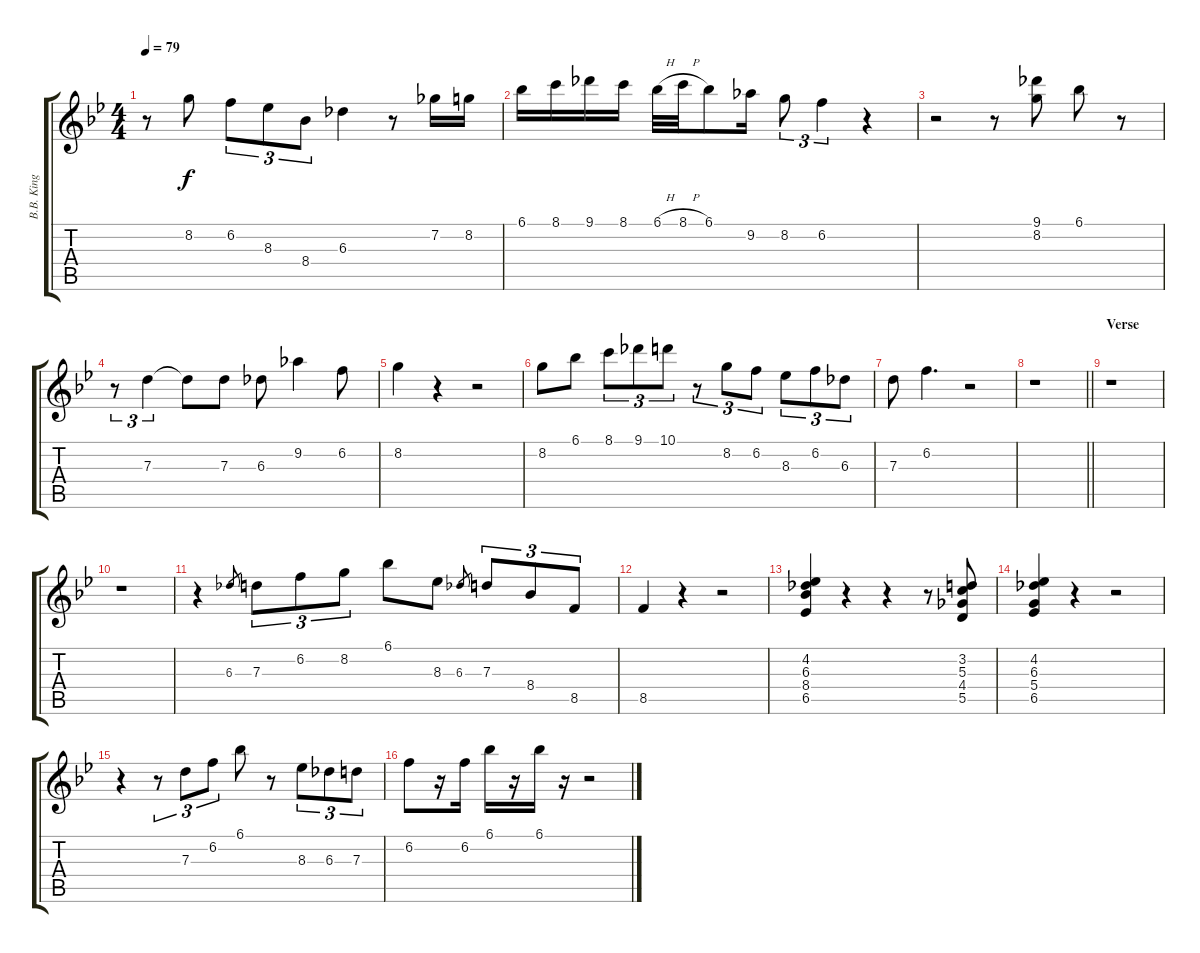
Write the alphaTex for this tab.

\track ("B.B. King Guitar" "B.B. King ") {instrument electricguitarclean}
\staff {score tabs}
\tuning (E4 B3 G3 D3 A2 E2) {hide}
\ts (4 4)
\tempo 79
\clef g2
\ks bb
r.8{dy f instrument electricguitarclean} 8.2.8 6.2.8{tu (3 2)} 8.3.8{tu (3 2)} 8.4.8{tu (3 2)} 6.3.4 r.8 7.2.16 8.2.16 |
6.1.16 8.1.16 9.1.16 8.1.16 6.1{h}.32 8.1{h}.32 6.1.8 9.2.16 8.2.8{tu (3 2)} 6.2.4{tu (3 2)} r.4 |
r.2 r.8 (9.1 8.2).8 6.1.8 r.8 |
r.8{tu (3 2)} 7.3.4{tu (3 2)} 7.3{t}.8 7.3.8 6.3.8 9.2.4 6.2.8 |
8.2.4 r.4 r.2 |
8.2.8 6.1.8 8.1.8{tu (3 2)} 9.1.8{tu (3 2)} 10.1.8{tu (3 2)} r.8{tu (3 2)} 8.2.8{tu (3 2)} 6.2.8{tu (3 2)} 8.3.8{tu (3 2)} 6.2.8{tu (3 2)} 6.3.8{tu (3 2)} |
7.3.8 6.2.4{d} r.2 |
\barLineRight lightlight
r.1 |
\section ("" "Verse")
r.1 |
r.1 |
r.4 6.3.8{gr} 7.3.8{tu (3 2)} 6.2.8{tu (3 2)} 8.2.8{tu (3 2)} 6.1.8 8.3.8 6.3.8{gr} 7.3.8{tu (3 2)} 8.4.8{tu (3 2)} 8.5.8{tu (3 2)} |
8.5.4 r.4 r.2 |
(4.2 6.3 8.4 6.5).4 r.4 r.4 r.8 (3.2 5.3 4.4 5.5).8 |
(4.2 6.3 5.4 6.5).4 r.4 r.2 |
r.4 r.8{tu (3 2)} 7.3.8{tu (3 2)} 6.2.8{tu (3 2)} 6.1.8 r.8 8.3.8{tu (3 2)} 6.3.8{tu (3 2)} 7.3.8{tu (3 2)} |
6.2.8 r.16 6.2.16 6.1.16 r.16 6.1.16 r.16 r.2
